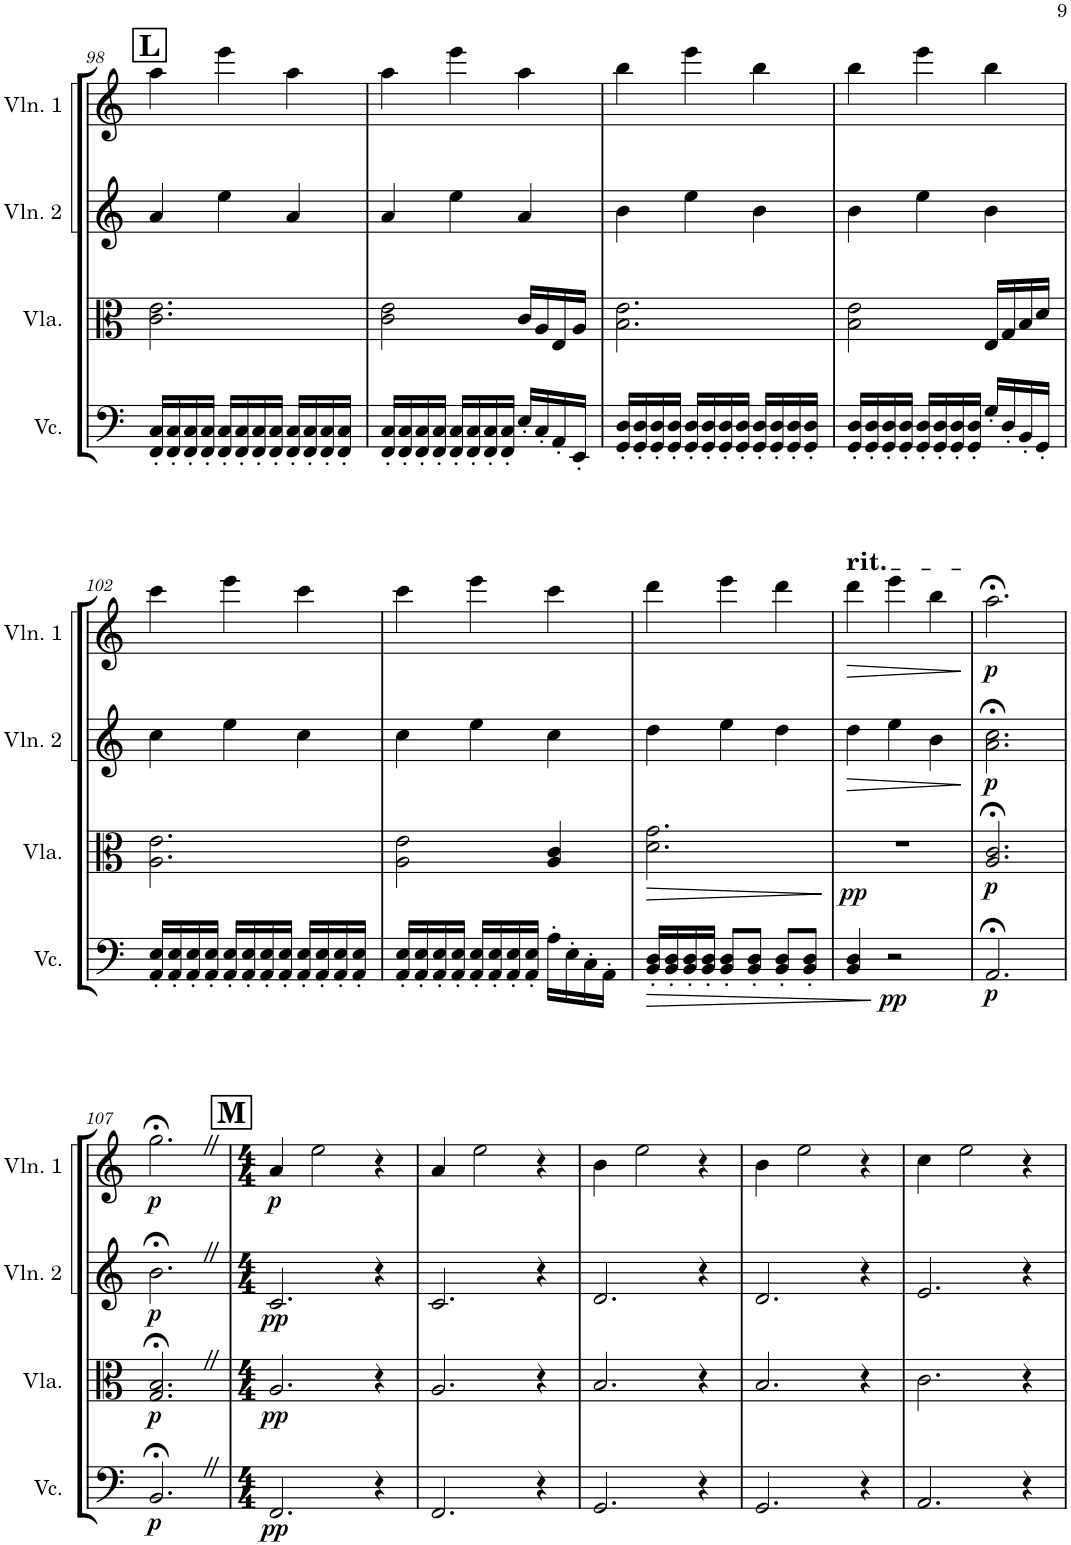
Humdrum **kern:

**kern	**dynam	**kern	**dynam	**kern	**dynam	**kern	**dynam
*part4	*part4	*part3	*part3	*part2	*part2	*part1	*part1
*staff4	*staff4	*staff3	*staff3	*staff2	*staff2	*staff1	*staff1
*I"Violoncello	*	*I"Viola	*	*I"Violin 2	*	*I"Violin 1	*
*I'Vc.	*	*I'Vla.	*	*I'Vln. 2	*	*I'Vln. 1	*
!!LO:PB:g=z
*clefF4	*	*clefC3	*	*clefG2	*	*clefG2	*
*k[]	*	*k[]	*	*k[]	*	*k[]	*
*M3/4	*	*M3/4	*	*M3/4	*	*M3/4	*
!!LO:REH:place=s1:a:B:cj:fs=14:t=L
=98	=98	=98	=98	=98	=98	=98	=98
16FF/' 16C/'LL	.	2.c\ 2.e\	.	4a/	.	4aa\	.
16FF/' 16C/'	.	.	.	.	.	.	.
16FF/' 16C/'	.	.	.	.	.	.	.
16FF/' 16C/'JJ	.	.	.	.	.	.	.
16FF/' 16C/'LL	.	.	.	4ee\	.	4eee\	.
16FF/' 16C/'	.	.	.	.	.	.	.
16FF/' 16C/'	.	.	.	.	.	.	.
16FF/' 16C/'JJ	.	.	.	.	.	.	.
16FF/' 16C/'LL	.	.	.	4a/	.	4aa\	.
16FF/' 16C/'	.	.	.	.	.	.	.
16FF/' 16C/'	.	.	.	.	.	.	.
16FF/' 16C/'JJ	.	.	.	.	.	.	.
=99	=99	=99	=99	=99	=99	=99	=99
16FF/' 16C/'LL	.	2c\ 2e\	.	4a/	.	4aa\	.
16FF/' 16C/'	.	.	.	.	.	.	.
16FF/' 16C/'	.	.	.	.	.	.	.
16FF/' 16C/'JJ	.	.	.	.	.	.	.
16FF/' 16C/'LL	.	.	.	4ee\	.	4eee\	.
16FF/' 16C/'	.	.	.	.	.	.	.
16FF/' 16C/'	.	.	.	.	.	.	.
16FF/' 16C/'JJ	.	.	.	.	.	.	.
16E'/LL	.	16c/LL	.	4a/	.	4aa\	.
16C'/	.	16A/	.	.	.	.	.
16AA'/	.	16E/	.	.	.	.	.
16EE'/JJ	.	16A/JJ	.	.	.	.	.
=100	=100	=100	=100	=100	=100	=100	=100
16GG/' 16D/'LL	.	2.B\ 2.e\	.	4b\	.	4bb\	.
16GG/' 16D/'	.	.	.	.	.	.	.
16GG/' 16D/'	.	.	.	.	.	.	.
16GG/' 16D/'JJ	.	.	.	.	.	.	.
16GG/' 16D/'LL	.	.	.	4ee\	.	4eee\	.
16GG/' 16D/'	.	.	.	.	.	.	.
16GG/' 16D/'	.	.	.	.	.	.	.
16GG/' 16D/'JJ	.	.	.	.	.	.	.
16GG/' 16D/'LL	.	.	.	4b\	.	4bb\	.
16GG/' 16D/'	.	.	.	.	.	.	.
16GG/' 16D/'	.	.	.	.	.	.	.
16GG/' 16D/'JJ	.	.	.	.	.	.	.
=101	=101	=101	=101	=101	=101	=101	=101
16GG/' 16D/'LL	.	2B\ 2e\	.	4b\	.	4bb\	.
16GG/' 16D/'	.	.	.	.	.	.	.
16GG/' 16D/'	.	.	.	.	.	.	.
16GG/' 16D/'JJ	.	.	.	.	.	.	.
16GG/' 16D/'LL	.	.	.	4ee\	.	4eee\	.
16GG/' 16D/'	.	.	.	.	.	.	.
16GG/' 16D/'	.	.	.	.	.	.	.
16GG/' 16D/'JJ	.	.	.	.	.	.	.
16G'/LL	.	16E/LL	.	4b\	.	4bb\	.
16D'/	.	16G/	.	.	.	.	.
16BB'/	.	16B/	.	.	.	.	.
16GG'/JJ	.	16d/JJ	.	.	.	.	.
!!LO:LB:g=z
=102	=102	=102	=102	=102	=102	=102	=102
16AA/' 16E/'LL	.	2.A\ 2.e\	.	4cc\	.	4ccc\	.
16AA/' 16E/'	.	.	.	.	.	.	.
16AA/' 16E/'	.	.	.	.	.	.	.
16AA/' 16E/'JJ	.	.	.	.	.	.	.
16AA/' 16E/'LL	.	.	.	4ee\	.	4eee\	.
16AA/' 16E/'	.	.	.	.	.	.	.
16AA/' 16E/'	.	.	.	.	.	.	.
16AA/' 16E/'JJ	.	.	.	.	.	.	.
16AA/' 16E/'LL	.	.	.	4cc\	.	4ccc\	.
16AA/' 16E/'	.	.	.	.	.	.	.
16AA/' 16E/'	.	.	.	.	.	.	.
16AA/' 16E/'JJ	.	.	.	.	.	.	.
=103	=103	=103	=103	=103	=103	=103	=103
16AA/' 16E/'LL	.	2A\ 2e\	.	4cc\	.	4ccc\	.
16AA/' 16E/'	.	.	.	.	.	.	.
16AA/' 16E/'	.	.	.	.	.	.	.
16AA/' 16E/'JJ	.	.	.	.	.	.	.
16AA/' 16E/'LL	.	.	.	4ee\	.	4eee\	.
16AA/' 16E/'	.	.	.	.	.	.	.
16AA/' 16E/'	.	.	.	.	.	.	.
16AA/' 16E/'JJ	.	.	.	.	.	.	.
16A'\LL	.	4A/ 4c/	.	4cc\	.	4ccc\	.
16E'\	.	.	.	.	.	.	.
16C'\	.	.	.	.	.	.	.
16AA'\JJ	.	.	.	.	.	.	.
=104	=104	=104	=104	=104	=104	=104	=104
!	!LO:HP:b	!	!LO:HP:b	!	!	!	!
16BB/' 16D/'LL	>	2.d\ 2.g\	>	4dd\	.	4ddd\	.
16BB/' 16D/'	.	.	.	.	.	.	.
16BB/' 16D/'	.	.	.	.	.	.	.
16BB/' 16D/'JJ	.	.	.	.	.	.	.
8BB/' 8D/'L	.	.	.	4ee\	.	4eee\	.
8BB/' 8D/'J	.	.	.	.	.	.	.
8BB/' 8D/'L	.	.	.	4dd\	.	4ddd\	.
8BB/' 8D/'J	.	.	.	.	.	.	.
.	.	.	]	.	.	.	.
=105	=105	=105	=105	=105	=105	=105	=105
!	!	!	!	!	!	!LO:TX:a:t=rit.	!
!	!	!	!LO:DY:b	!	!LO:HP:b	!	!LO:HP:b
4BB/ 4D/	.	2.r	pp	4dd\	>	4ddd\	>
!	!LO:DY:n=1:b	!	!	!	!	!	!
2r	] pp	.	.	4ee\	.	4eee\	.
.	.	.	.	4b\	.	4bb\	.
.	.	.	.	.	]	.	]
=106	=106	=106	=106	=106	=106	=106	=106
!	!LO:DY:b	!	!LO:DY:b	!	!LO:DY:b	!	!LO:DY:b
2.AA;</	p	2.A/;< 2.c/;<	p	2.a\;< 2.cc\;<	p	2.aa;<\	p
!!LO:LB:g=z
=107	=107	=107	=107	=107	=107	=107	=107
!	!LO:DY:b	!	!LO:DY:b	!	!LO:DY:b	!	!LO:DY:b
2.BB;<Z/	p	2.G/;<Z 2.B/;<Z	p	2.b;<Z\	p	2.gg;<Z\	p
!!LO:REH:place=s1:a:B:cj:fs=14:t=M
=108	=108	=108	=108	=108	=108	=108	=108
*M4/4	*	*M4/4	*	*M4/4	*	*M4/4	*
!	!LO:DY:b	!	!LO:DY:b	!	!LO:DY:b	!	!LO:DY:b
2.FF/	pp	2.A/	pp	2.c/	pp	4a/	p
.	.	.	.	.	.	2ee\	.
4r	.	4r	.	4r	.	4r	.
=109	=109	=109	=109	=109	=109	=109	=109
2.FF/	.	2.A/	.	2.c/	.	4a/	.
.	.	.	.	.	.	2ee\	.
4r	.	4r	.	4r	.	4r	.
=110	=110	=110	=110	=110	=110	=110	=110
2.GG/	.	2.B/	.	2.d/	.	4b\	.
.	.	.	.	.	.	2ee\	.
4r	.	4r	.	4r	.	4r	.
=111	=111	=111	=111	=111	=111	=111	=111
2.GG/	.	2.B/	.	2.d/	.	4b\	.
.	.	.	.	.	.	2ee\	.
4r	.	4r	.	4r	.	4r	.
=112	=112	=112	=112	=112	=112	=112	=112
2.AA/	.	2.c\	.	2.e/	.	4cc\	.
.	.	.	.	.	.	2ee\	.
4r	.	4r	.	4r	.	4r	.
=	=	=	=	=	=	=	=
*-	*-	*-	*-	*-	*-	*-	*-
